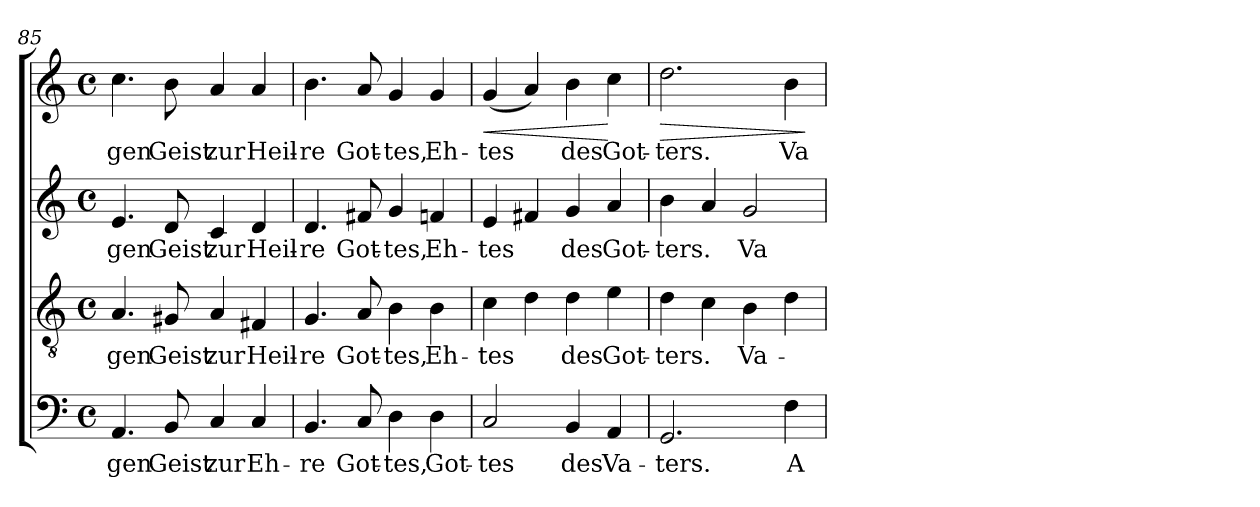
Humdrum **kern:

**kern	**text	**kern	**text	**kern	**text	**kern	**text	**dynam
*part1	*part1	*part1	*part1	*part1	*part1	*part1	*part1	*part1
*staff4	*staff4	*staff3	*staff3	*staff2	*staff2	*staff1	*staff1	*staff1/2/3/4
*clefF4	*	*clefGv2	*	*clefG2	*	*clefG2	*	*
*k[]	*	*k[]	*	*k[]	*	*k[]	*	*
*C:	*	*C:	*	*C:	*	*C:	*	*
*M4/4	*	*M4/4	*	*M4/4	*	*M4/4	*	*
*met(c)	*	*met(c)	*	*met(c)	*	*met(c)	*	*
=85	=85	=85	=85	=85	=85	=85	=85	=85
!	!LO:LY:b	!	!LO:LY:b	!	!LO:LY:b	!	!LO:LY:b	!
4.AA/	-gen	4.A/	-gen	4.e/	-gen	4.cc\	-gen	.
!	!LO:LY:b	!	!LO:LY:b	!	!LO:LY:b	!	!LO:LY:b	!
8BB/	Geist	8G#X/	Geist	8d/	Geist	8b\	Geist	.
!	!LO:LY:b	!	!LO:LY:b	!	!LO:LY:b	!	!LO:LY:b	!
4C/	zur	4A/	zur	4c/	zur	4a/	zur	.
!	!LO:LY:b	!	!LO:LY:b	!	!LO:LY:b	!	!LO:LY:b	!
4C/	Eh-	4F#X/	Heil-	4d/	Heil-	4a/	Heil-	.
!!LO:LB:g=z
=86	=86	=86	=86	=86	=86	=86	=86	=86
!	!LO:LY:b	!	!LO:LY:b	!	!LO:LY:b	!	!LO:LY:b	!
4.BB/	-re	4.G/	-re	4.d/	-re	4.b\	-re	.
!	!LO:LY:b	!	!LO:LY:b	!	!LO:LY:b	!	!LO:LY:b	!
8C/	Got-	8A/	Got-	8f#X/	Got-	8a/	Got-	.
!	!LO:LY:b	!	!LO:LY:b	!	!LO:LY:b	!	!LO:LY:b	!
4D\	-tes,	4B\	-tes,	4g/	-tes,	4g/	-tes,	.
!	!LO:LY:b	!	!LO:LY:b	!	!LO:LY:b	!	!LO:LY:b	!
4D\	Got-	4B\	Eh-	4fn/	Eh-	4g/	Eh-	.
=87	=87	=87	=87	=87	=87	=87	=87	=87
!	!LO:LY:b	!	!LO:LY:b	!	!LO:LY:b	!	!LO:LY:b	!LO:HP:b
2C/	-tes	4c\	-tes	4e/	-tes	(<4g/	-tes	<
.	.	4d\	.	4f#X/	.	4a/)	.	.
!	!LO:LY:b	!	!LO:LY:b	!	!LO:LY:b	!	!LO:LY:b	!
4BB/	des	4d\	des	4g/	des	4b\	des	.
!	!LO:LY:b	!	!LO:LY:b	!	!LO:LY:b	!	!LO:LY:b	!
4AA/	Va-	4e\	Got-	4a/	Got-	4cc\	Got-	[
=88	=88	=88	=88	=88	=88	=88	=88	=88
!	!LO:LY:b	!	!LO:LY:b	!	!LO:LY:b	!	!LO:LY:b	!LO:HP:b
2.GG/	-ters.	4d\	-ters.	4b\	-ters.	2.dd\	-ters.	>
.	.	4c\	.	4a/	.	.	.	.
!	!	!	!LO:LY:b	!	!LO:LY:b	!	!	!
.	.	4B\	Va-	2g/	Va-	.	.	.
!	!LO:LY:b	!	!	!	!	!	!LO:LY:b	!
4F\	A-	4d\	.	.	.	4b\	Va-	.
.	.	.	.	.	.	.	.	]
=	=	=	=	=	=	=	=	=
*-	*-	*-	*-	*-	*-	*-	*-	*-
